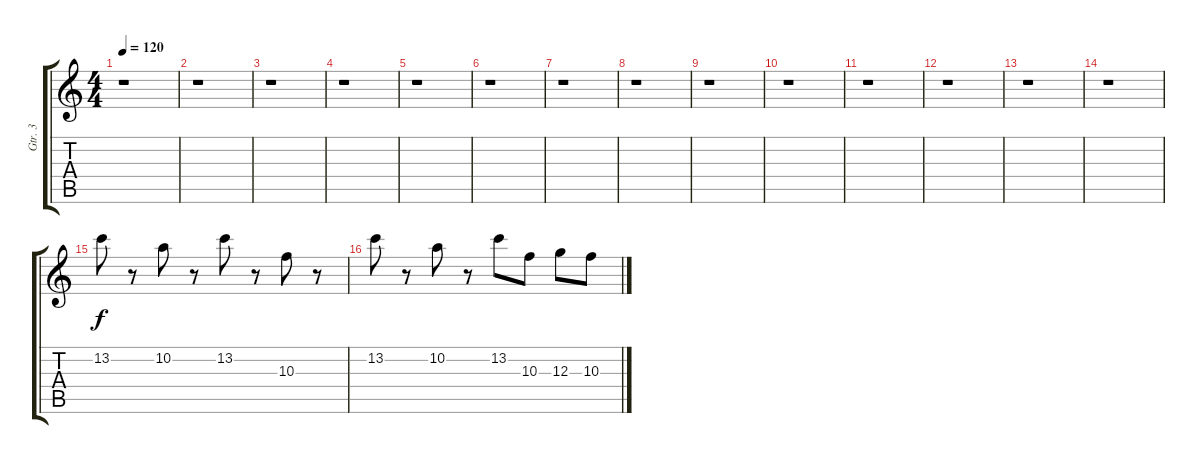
\track ("Gtr. 3" "Gtr. 3") {instrument electricguitarclean}
\staff {score tabs}
\tuning (E4 B3 G3 D3 A2 E2) {hide}
\ts (4 4)
\tempo 120
\clef g2
\ks c
r.1{dy f} |
r.1 |
r.1 |
r.1 |
r.1 |
r.1 |
r.1 |
r.1 |
r.1 |
r.1 |
r.1 |
r.1 |
r.1 |
r.1 |
13.2.8 r.8 10.2.8 r.8 13.2.8 r.8 10.3.8 r.8 |
13.2.8 r.8 10.2.8 r.8 13.2.8 10.3.8 12.3.8 10.3.8
